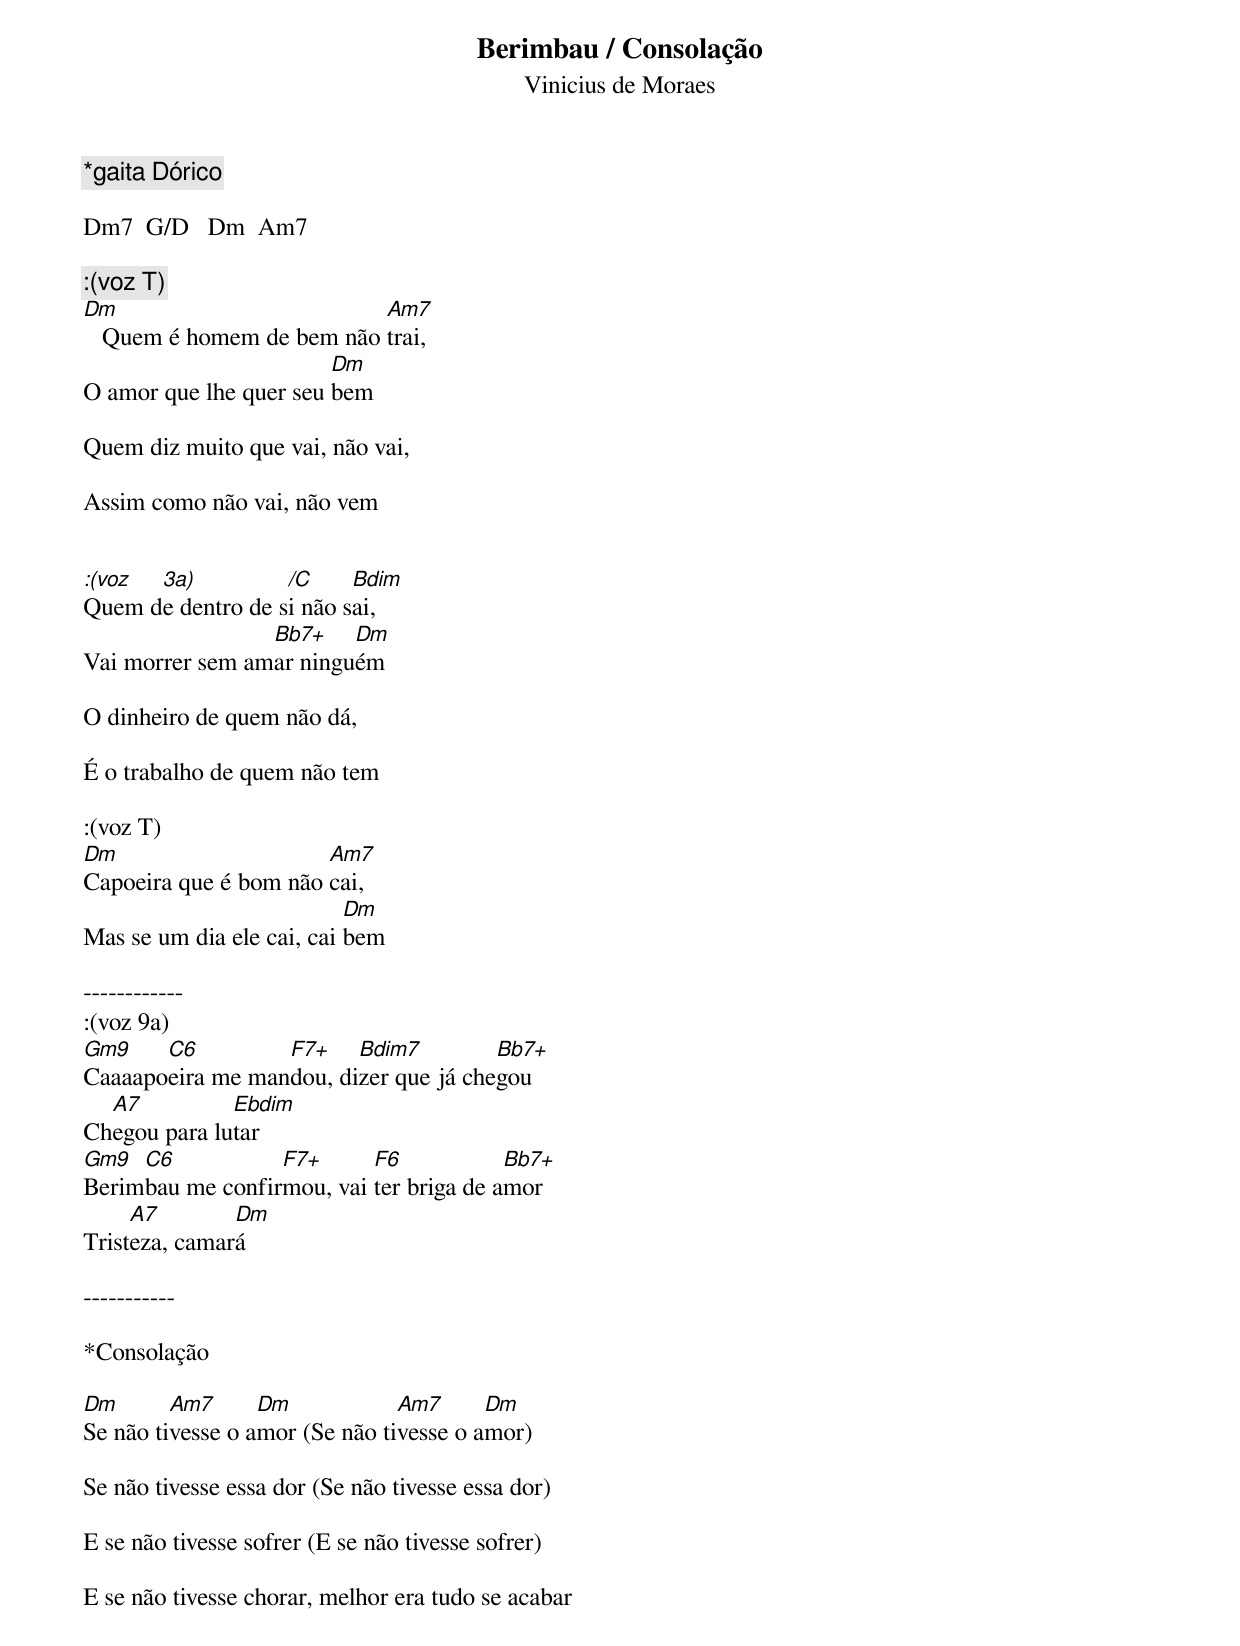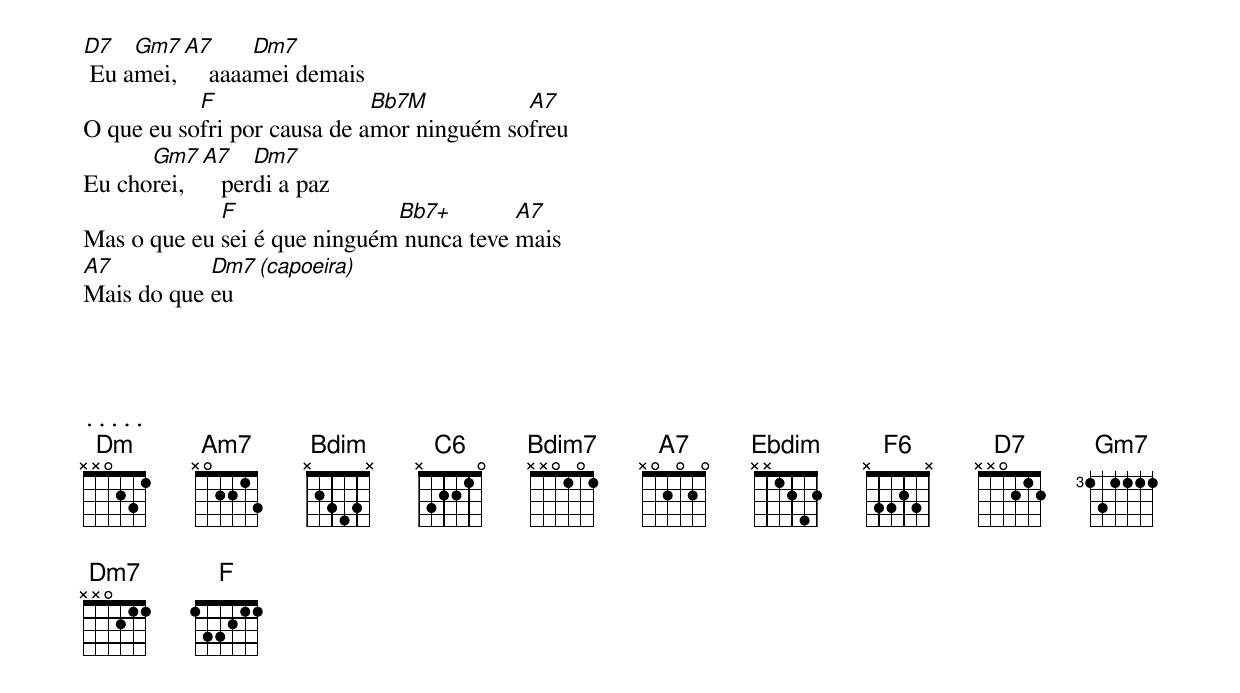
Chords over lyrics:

Berimbau / Consolação
Vinicius de Moraes

*gaita Dórico

Dm7  G/D   Dm  Am7

:(voz T)
Dm                         Am7
   Quem é homem de bem não trai,
                        Dm
O amor que lhe quer seu bem

Quem diz muito que vai, não vai,

Assim como não vai, não vem


:(voz 3a)          /C     Bdim
Quem de dentro de si não sai,
                 Bb7+    Dm
Vai morrer sem amar ninguém

O dinheiro de quem não dá,

É o trabalho de quem não tem

:(voz T)
Dm                     Am7
Capoeira que é bom não cai,
                           Dm
Mas se um dia ele cai, cai bem

------------
:(voz 9a)
Gm9    C6         F7+    Bm7(b5)       Bb7+
Caaaapoeira me mandou, dizer que já chegou
  A7          Ebdim
Chegou para lutar
Gm9  C6           F7+      F6            Bb7+
Berimbau me confirmou, vai ter briga de amor
     A7        Dm
Tristeza, camará

-----------

*Consolação

Dm       Am7      Dm            Am7      Dm
Se não tivesse o amor (Se não tivesse o amor)

Se não tivesse essa dor (Se não tivesse essa dor)

E se não tivesse sofrer (E se não tivesse sofrer)

E se não tivesse chorar, melhor era tudo se acabar



D7   Gm7  A7      Dm7
 Eu amei,     aaaamei demais
           F                 Bb7M          A7
O que eu sofri por causa de amor ninguém sofreu
      Gm7  A7    Dm7
Eu chorei,    perdi a paz
             F                Bb7+        A7
Mas o que eu sei é que ninguém nunca teve mais
A7          Dm7  (capoeira)
Mais do que eu




.....
